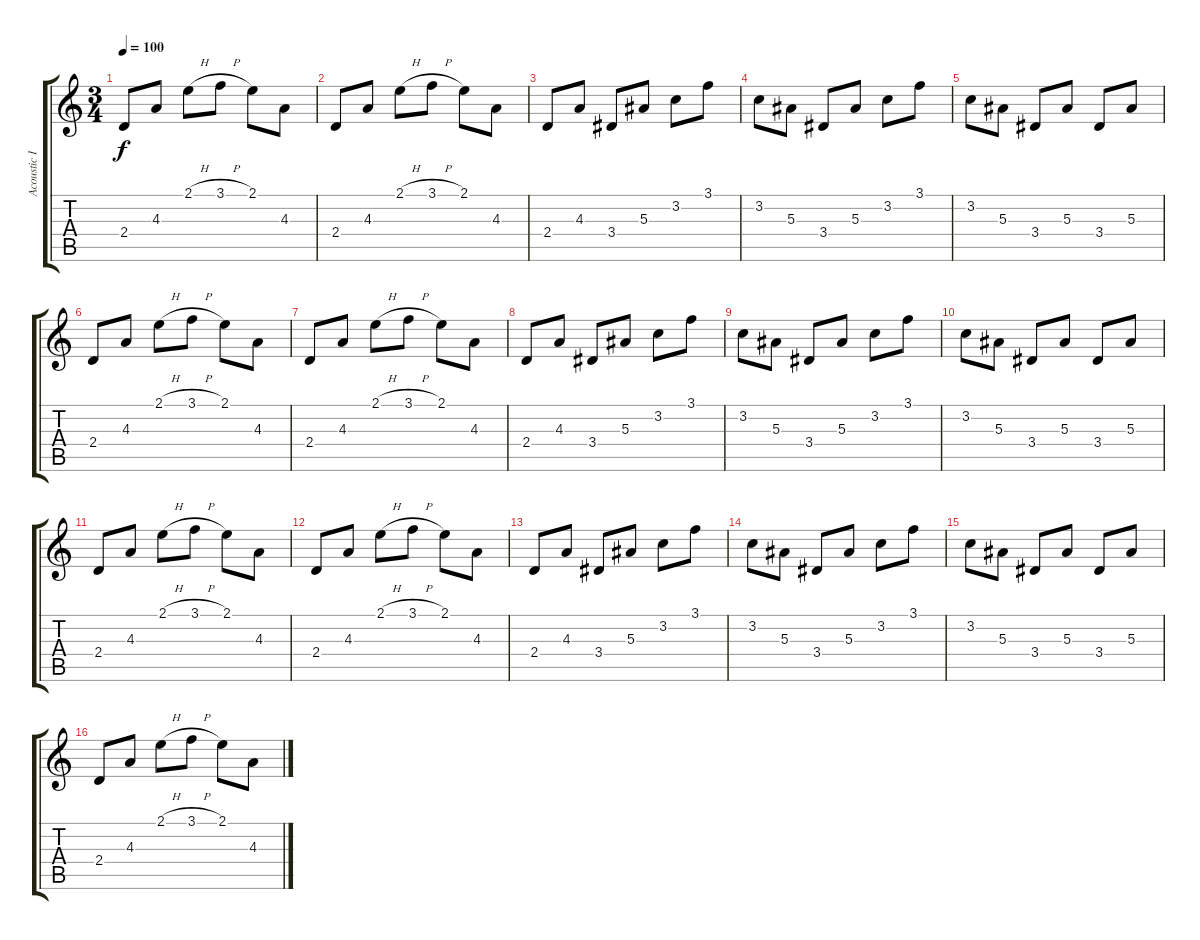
\track ("Acoustic I" "Acoustic I") {instrument acousticguitarnylon}
\staff {score tabs}
\tuning (D4 A3 F3 C3 G2 D2) {hide}
\ts (3 4)
\tempo 100
\clef g2
\ks c
2.4.8{dy f instrument acousticguitarnylon} 4.3.8 2.1{h}.8 3.1{h}.8 2.1.8 4.3.8 |
2.4.8 4.3.8 2.1{h}.8 3.1{h}.8 2.1.8 4.3.8 |
2.4.8 4.3.8 3.4.8 5.3.8 3.2.8 3.1.8 |
3.2.8 5.3.8 3.4.8 5.3.8 3.2.8 3.1.8 |
3.2.8 5.3.8 3.4.8 5.3.8 3.4.8 5.3.8 |
2.4.8 4.3.8 2.1{h}.8 3.1{h}.8 2.1.8 4.3.8 |
2.4.8 4.3.8 2.1{h}.8 3.1{h}.8 2.1.8 4.3.8 |
2.4.8 4.3.8 3.4.8 5.3.8 3.2.8 3.1.8 |
3.2.8 5.3.8 3.4.8 5.3.8 3.2.8 3.1.8 |
3.2.8 5.3.8 3.4.8 5.3.8 3.4.8 5.3.8 |
2.4.8 4.3.8 2.1{h}.8 3.1{h}.8 2.1.8 4.3.8 |
2.4.8 4.3.8 2.1{h}.8 3.1{h}.8 2.1.8 4.3.8 |
2.4.8 4.3.8 3.4.8 5.3.8 3.2.8 3.1.8 |
3.2.8 5.3.8 3.4.8 5.3.8 3.2.8 3.1.8 |
3.2.8 5.3.8 3.4.8 5.3.8 3.4.8 5.3.8 |
2.4.8 4.3.8 2.1{h}.8 3.1{h}.8 2.1.8 4.3.8
